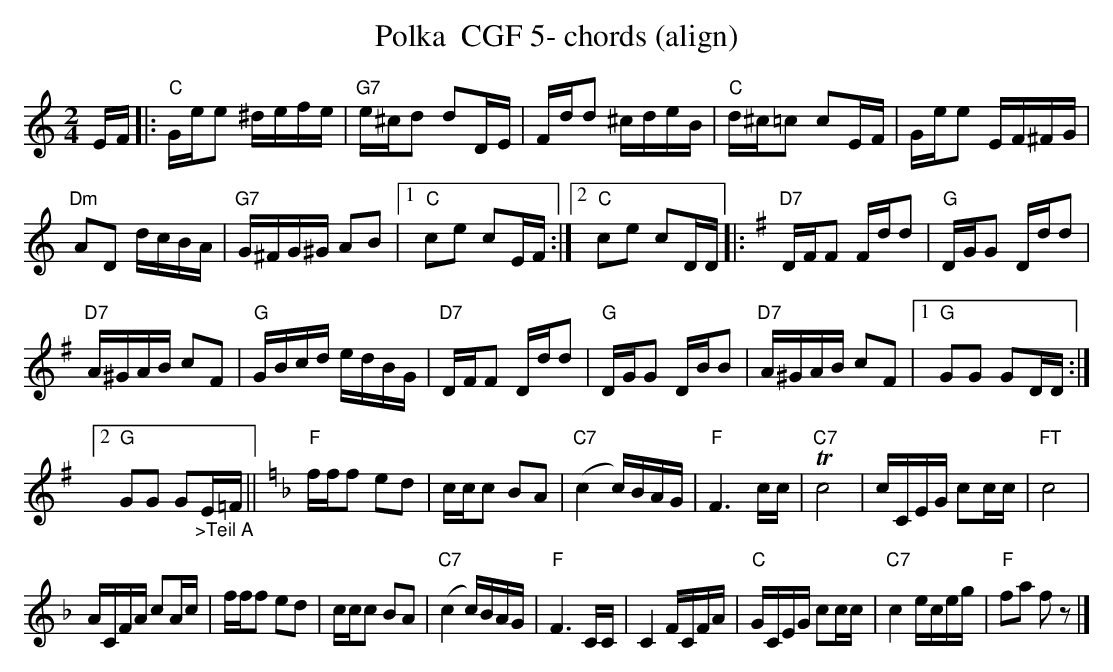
X:1
T:Polka  CGF 5- chords (align)
M:2/4
L:1/16
K:Cmaj%%MIDI gchordon
EF |: "C"Gee2 ^defe | "G7"e^cd2 d2DE | Fdd2 ^cdeB | "C"d^c=c2 c2EF | Gee2 EF^FG |
"Dm"A2D2 dcBA | "G7"G^FG^G A2B2 |1 "C"c2e2 c2EF :|2 "C"c2e2 c2DD |: [K:Gmaj] "D7"DFF2 Fdd2 | "G"DGG2 Ddd2 |
"D7"A^GAB c2F2 | "G"GBcd edBG | "D7"DFF2 Ddd2 | "G"DGG2 DBB2 | "D7"A^GAB c2F2 |1 "G"G2G2 G2DD :|2
"G"G2G2 G2"_>Teil A"E=F || [K:Fmaj] "F"fff2 e2d2 | ccc2 B2A2 | "C7"(c4c)BAG | "F"F6cc | \
"C7"Tc8 | cCEG c2cc | "FT"c8 |
 ACFA c2Ac | fff2 e2d2 | ccc2 B2A2 | \
"C7"(c4c)BAG | "F"F6CC | C4 FCFA | "C"GCEG c2cc | "C7"c4 eceg | "F"f2a2 f2z2 |]
